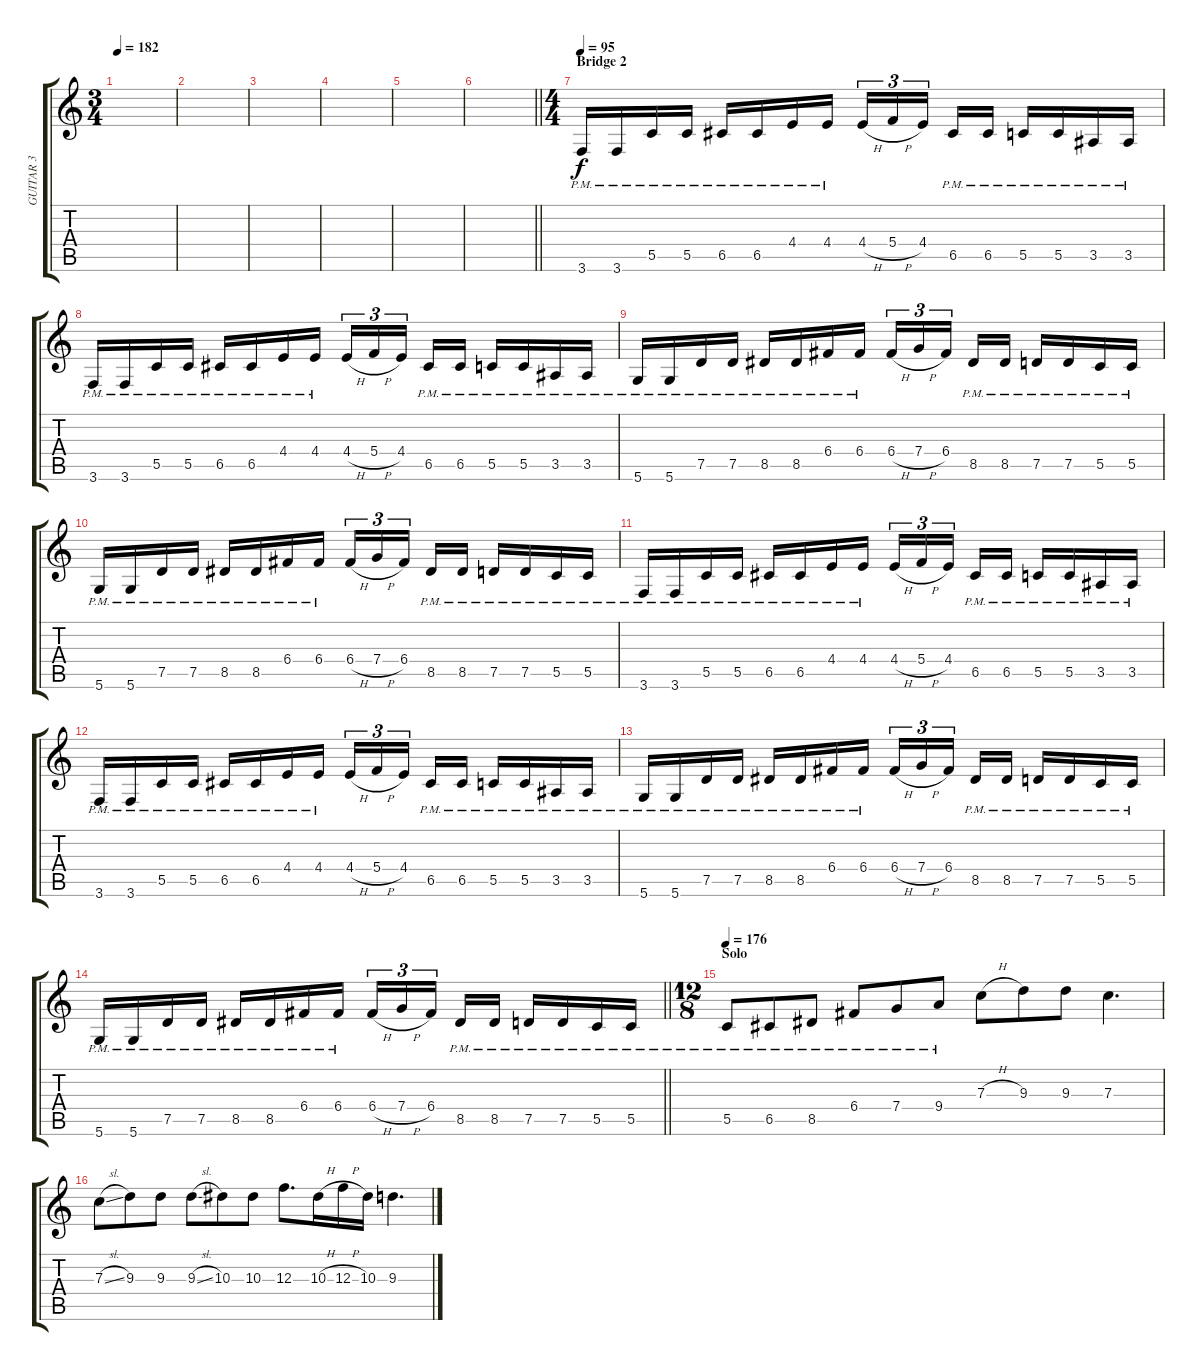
\track ("GUITAR 3" "GUITAR 3") {instrument distortionguitar}
\staff {score tabs}
\tuning (D4 A3 F3 C3 G2 D2) {hide}
\ts (3 4)
\tempo 182
\clef g2
\ks c
|
|
|
|
|
\barLineRight lightlight
|
\ts (4 4)
\section ("" "Bridge 2")
\tempo 95
3.6{pm}.16 3.6{pm}.16 5.5{pm}.16 5.5{pm}.16 6.5{pm}.16 6.5{pm}.16 4.4{pm}.16 4.4{pm}.16 4.4{h}.16{tu (3 2)} 5.4{h}.16{tu (3 2)} 4.4.16{tu (3 2) beam splitsecondary} 6.5{pm}.16 6.5{pm}.16 5.5{pm}.16 5.5{pm}.16 3.5{pm}.16 3.5{pm}.16 |
3.6{pm}.16 3.6{pm}.16 5.5{pm}.16 5.5{pm}.16 6.5{pm}.16 6.5{pm}.16 4.4{pm}.16 4.4{pm}.16 4.4{h}.16{tu (3 2)} 5.4{h}.16{tu (3 2)} 4.4.16{tu (3 2) beam splitsecondary} 6.5{pm}.16 6.5{pm}.16 5.5{pm}.16 5.5{pm}.16 3.5{pm}.16 3.5{pm}.16 |
5.6{pm}.16 5.6{pm}.16 7.5{pm}.16 7.5{pm}.16 8.5{pm}.16 8.5{pm}.16 6.4{pm}.16 6.4{pm}.16 6.4{h}.16{tu (3 2)} 7.4{h}.16{tu (3 2)} 6.4.16{tu (3 2) beam splitsecondary} 8.5{pm}.16 8.5{pm}.16 7.5{pm}.16 7.5{pm}.16 5.5{pm}.16 5.5{pm}.16 |
5.6{pm}.16 5.6{pm}.16 7.5{pm}.16 7.5{pm}.16 8.5{pm}.16 8.5{pm}.16 6.4{pm}.16 6.4{pm}.16 6.4{h}.16{tu (3 2)} 7.4{h}.16{tu (3 2)} 6.4.16{tu (3 2) beam splitsecondary} 8.5{pm}.16 8.5{pm}.16 7.5{pm}.16 7.5{pm}.16 5.5{pm}.16 5.5{pm}.16 |
3.6{pm}.16 3.6{pm}.16 5.5{pm}.16 5.5{pm}.16 6.5{pm}.16 6.5{pm}.16 4.4{pm}.16 4.4{pm}.16 4.4{h}.16{tu (3 2)} 5.4{h}.16{tu (3 2)} 4.4.16{tu (3 2) beam splitsecondary} 6.5{pm}.16 6.5{pm}.16 5.5{pm}.16 5.5{pm}.16 3.5{pm}.16 3.5{pm}.16 |
3.6{pm}.16 3.6{pm}.16 5.5{pm}.16 5.5{pm}.16 6.5{pm}.16 6.5{pm}.16 4.4{pm}.16 4.4{pm}.16 4.4{h}.16{tu (3 2)} 5.4{h}.16{tu (3 2)} 4.4.16{tu (3 2) beam splitsecondary} 6.5{pm}.16 6.5{pm}.16 5.5{pm}.16 5.5{pm}.16 3.5{pm}.16 3.5{pm}.16 |
5.6{pm}.16 5.6{pm}.16 7.5{pm}.16 7.5{pm}.16 8.5{pm}.16 8.5{pm}.16 6.4{pm}.16 6.4{pm}.16 6.4{h}.16{tu (3 2)} 7.4{h}.16{tu (3 2)} 6.4.16{tu (3 2) beam splitsecondary} 8.5{pm}.16 8.5{pm}.16 7.5{pm}.16 7.5{pm}.16 5.5{pm}.16 5.5{pm}.16 |
\barLineRight lightlight
5.6{pm}.16 5.6{pm}.16 7.5{pm}.16 7.5{pm}.16 8.5{pm}.16 8.5{pm}.16 6.4{pm}.16 6.4{pm}.16 6.4{h}.16{tu (3 2)} 7.4{h}.16{tu (3 2)} 6.4.16{tu (3 2) beam splitsecondary} 8.5{pm}.16 8.5{pm}.16 7.5{pm}.16 7.5{pm}.16 5.5{pm}.16 5.5{pm}.16 |
\ts (12 8)
\section ("" "Solo")
\tempo 176
5.5{pm}.8 6.5{pm}.8 8.5{pm}.8 6.4{pm}.8 7.4{pm}.8 9.4{pm}.8 7.3{h}.8 9.3.8 9.3.8 7.3.4{d} |
7.3{sl}.8 9.3.8 9.3.8 9.3{sl}.8 10.3.8 10.3.8 12.3.8{d} 10.3{h}.16 12.3{h}.16 10.3.16 9.3.4{d}
